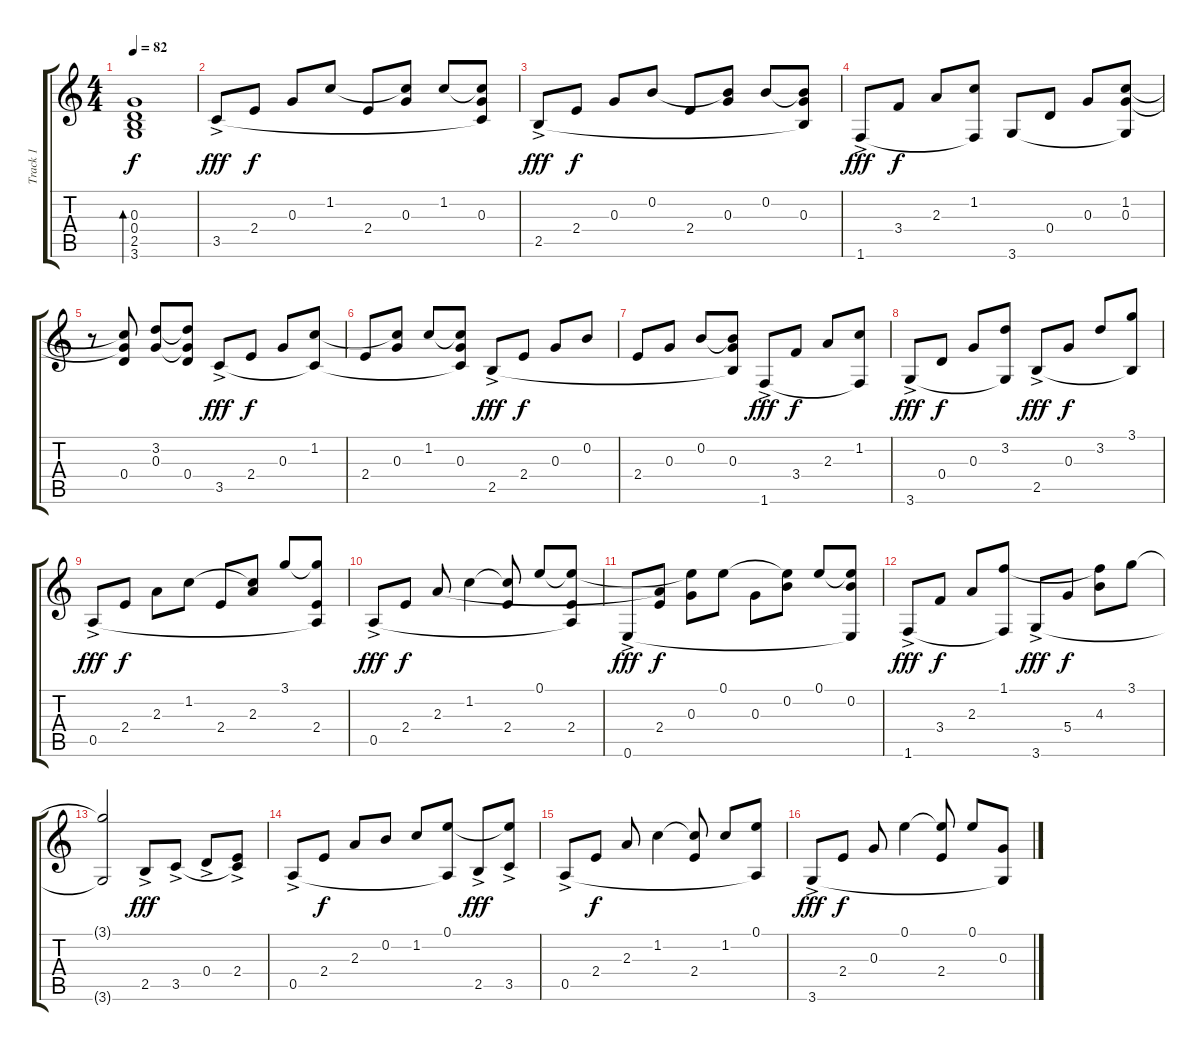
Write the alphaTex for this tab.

\track ("Track 1" "Track 1") {instrument acousticguitarnylon}
\staff {score tabs}
\tuning (E4 B3 G3 D3 A2 E2) {hide}
\ts (4 4)
\tempo 82
\clef g2
\ks c
(0.3 0.4 2.5 3.6).1{bd 240 dy f} |
3.5{ac}.8{txt " " dy fff} 2.4.8{dy f} 0.3.8 1.2.8 2.4.8 (1.2{t} 0.3).8 1.2.8 (1.2{t} 0.3 3.5{t}).8 |
2.5{ac}.8{txt " " dy fff} 2.4.8{dy f} 0.3.8 0.2.8 2.4.8 (0.2{t} 0.3).8 0.2.8 (0.2{t} 0.3 2.5{t}).8 |
1.6{ac}.8{dy fff} 3.4.8{dy f} 2.3.8 (1.2 1.6{t}).8 3.6.8 0.4.8 0.3.8 (1.2 0.3 3.6{t}).8 |
r.8 (1.2{t} 0.3{t} 0.4).8 (3.2 0.3).8 (3.2{t} 0.3{t} 0.4).8 3.5{ac}.8{dy fff} 2.4.8{dy f} 0.3.8 (1.2 3.5{t}).8 |
2.4.8 (1.2{t} 0.3).8 1.2.8 (1.2{t} 0.3 3.5{t}).8 2.5{ac}.8{dy fff} 2.4.8{dy f} 0.3.8 0.2.8 |
2.4.8 0.3.8 0.2.8 (0.2{t} 0.3 2.5{t}).8 1.6{ac}.8{dy fff} 3.4.8{dy f} 2.3.8 (1.2 1.6{t}).8 |
3.6{ac}.8{dy fff} 0.4.8{dy f} 0.3.8 (3.2 3.6{t}).8 2.5{ac}.8{dy fff} 0.3.8{dy f} 3.2.8 (3.1 2.5{t}).8 |
0.5{ac}.8{dy fff} 2.4.8{dy f} 2.3.8 1.2.8 2.4.8 (1.2{t} 2.3).8 3.1.8 (3.1{t} 2.4 0.5{t}).8 |
0.5{ac}.8{txt " " dy fff} 2.4.8{dy f} 2.3.8 1.2.4 (1.2{t} 2.4).8 0.1.8 (0.1{t} 2.4 0.5{t}).8 |
0.6{ac}.8{dy fff} (2.3{t} 2.4).8{dy f} (0.1{t} 0.3).8 0.1.8 0.3.8 (0.1{t} 0.2).8 0.1.8 (0.1{t} 0.2 0.6{t}).8 |
1.6{ac}.8{txt " " dy fff} 3.4.8{dy f} 2.3.8 (1.1 1.6{t}).8 3.6{ac}.8{dy fff} 5.4.8{dy f} (1.1{t} 4.3).8 3.1.8 |
(3.1{t} 3.6{t}).2 2.5{ac}.8{dy fff} 3.5{ac}.8 0.4{ac}.8 (2.4{ac} 3.5{t}).8 |
0.5{ac}.8 2.4.8{dy f} 2.3.8 0.2.8 1.2.8 (0.1 0.5{t}).8 2.5{ac}.8{dy fff} (0.1{t} 3.5{ac}).8 |
0.5{ac}.8{txt " "} 2.4.8{dy f} 2.3.8 1.2.4 (1.2{t} 2.4).8 1.2.8 (0.1 0.5{t}).8 |
3.6{ac}.8{dy fff} 2.4.8{dy f} 0.3.8 0.1.4 (0.1{t} 2.4).8 0.1.8 (0.3 3.6{t}).8
